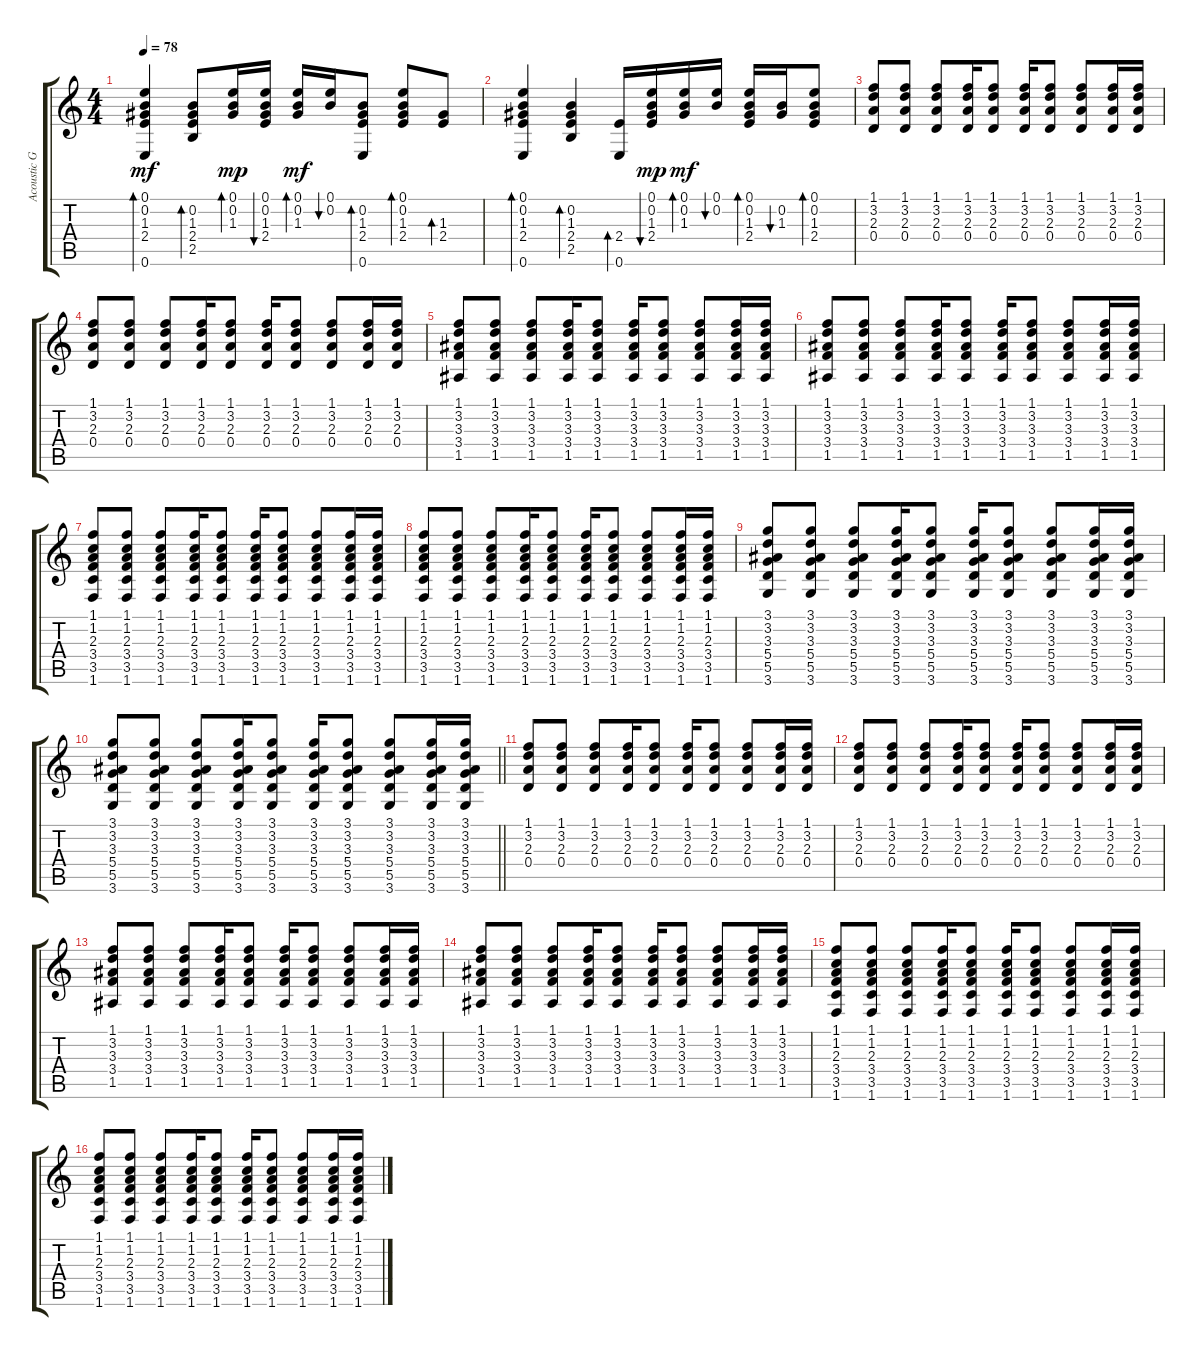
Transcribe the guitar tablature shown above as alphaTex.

\track ("Acoustic Guitar" "Acoustic G") {instrument acousticguitarsteel}
\staff {score tabs}
\tuning (E4 B3 G3 D3 A2 E2) {hide}
\ts (4 4)
\tempo 78
\clef g2
\ks c
(0.1 0.2 1.3 2.4 0.6).4{bd 60 dy mf volume 4} (0.2 1.3 2.4 2.5).8{bd 60} (0.1 0.2 1.3).16{bd 60 dy mp} (0.1 0.2 1.3 2.4).16{bu 60} (0.1 0.2 1.3).16{bd 60 dy mf} (0.1 0.2).16{bu 60} (0.2 1.3 2.4 0.6).8{bd 60} (0.1 0.2 1.3 2.4).8{bd 60} (1.3 2.4).8{bd 60} |
(0.1 0.2 1.3 2.4 0.6).4{bd 60} (0.2 1.3 2.4 2.5).4{bd 60} (2.4 0.6).16{bd 60} (0.1 0.2 1.3 2.4).16{bu 60 dy mp} (0.1 0.2 1.3).16{bd 60 dy mf} (0.1 0.2).16{bu 60} (0.1 0.2 1.3 2.4).16{bd 60} (0.2 1.3).16{bu 60} (0.1 0.2 1.3 2.4).8{bd 60} |
(1.1 3.2 2.3 0.4).8 (1.1 3.2 2.3 0.4).8 (1.1 3.2 2.3 0.4).8 (1.1 3.2 2.3 0.4).16 (1.1 3.2 2.3 0.4).8 (1.1 3.2 2.3 0.4).16 (1.1 3.2 2.3 0.4).8 (1.1 3.2 2.3 0.4).8 (1.1 3.2 2.3 0.4).16 (1.1 3.2 2.3 0.4).16 |
(1.1 3.2 2.3 0.4).8 (1.1 3.2 2.3 0.4).8 (1.1 3.2 2.3 0.4).8 (1.1 3.2 2.3 0.4).16 (1.1 3.2 2.3 0.4).8 (1.1 3.2 2.3 0.4).16 (1.1 3.2 2.3 0.4).8 (1.1 3.2 2.3 0.4).8 (1.1 3.2 2.3 0.4).16 (1.1 3.2 2.3 0.4).16 |
(1.1 3.2 3.3 3.4 1.5).8 (1.1 3.2 3.3 3.4 1.5).8 (1.1 3.2 3.3 3.4 1.5).8 (1.1 3.2 3.3 3.4 1.5).16 (1.1 3.2 3.3 3.4 1.5).8 (1.1 3.2 3.3 3.4 1.5).16 (1.1 3.2 3.3 3.4 1.5).8 (1.1 3.2 3.3 3.4 1.5).8 (1.1 3.2 3.3 3.4 1.5).16 (1.1 3.2 3.3 3.4 1.5).16 |
(1.1 3.2 3.3 3.4 1.5).8 (1.1 3.2 3.3 3.4 1.5).8 (1.1 3.2 3.3 3.4 1.5).8 (1.1 3.2 3.3 3.4 1.5).16 (1.1 3.2 3.3 3.4 1.5).8 (1.1 3.2 3.3 3.4 1.5).16 (1.1 3.2 3.3 3.4 1.5).8 (1.1 3.2 3.3 3.4 1.5).8 (1.1 3.2 3.3 3.4 1.5).16 (1.1 3.2 3.3 3.4 1.5).16 |
(1.1 1.2 2.3 3.4 3.5 1.6).8 (1.1 1.2 2.3 3.4 3.5 1.6).8 (1.1 1.2 2.3 3.4 3.5 1.6).8 (1.1 1.2 2.3 3.4 3.5 1.6).16 (1.1 1.2 2.3 3.4 3.5 1.6).8 (1.1 1.2 2.3 3.4 3.5 1.6).16 (1.1 1.2 2.3 3.4 3.5 1.6).8 (1.1 1.2 2.3 3.4 3.5 1.6).8 (1.1 1.2 2.3 3.4 3.5 1.6).16 (1.1 1.2 2.3 3.4 3.5 1.6).16 |
(1.1 1.2 2.3 3.4 3.5 1.6).8 (1.1 1.2 2.3 3.4 3.5 1.6).8 (1.1 1.2 2.3 3.4 3.5 1.6).8 (1.1 1.2 2.3 3.4 3.5 1.6).16 (1.1 1.2 2.3 3.4 3.5 1.6).8 (1.1 1.2 2.3 3.4 3.5 1.6).16 (1.1 1.2 2.3 3.4 3.5 1.6).8 (1.1 1.2 2.3 3.4 3.5 1.6).8 (1.1 1.2 2.3 3.4 3.5 1.6).16 (1.1 1.2 2.3 3.4 3.5 1.6).16 |
(3.1 3.2 3.3 5.4 5.5 3.6).8 (3.1 3.2 3.3 5.4 5.5 3.6).8 (3.1 3.2 3.3 5.4 5.5 3.6).8 (3.1 3.2 3.3 5.4 5.5 3.6).16 (3.1 3.2 3.3 5.4 5.5 3.6).8 (3.1 3.2 3.3 5.4 5.5 3.6).16 (3.1 3.2 3.3 5.4 5.5 3.6).8 (3.1 3.2 3.3 5.4 5.5 3.6).8 (3.1 3.2 3.3 5.4 5.5 3.6).16 (3.1 3.2 3.3 5.4 5.5 3.6).16 |
\barLineRight lightlight
(3.1 3.2 3.3 5.4 5.5 3.6).8 (3.1 3.2 3.3 5.4 5.5 3.6).8 (3.1 3.2 3.3 5.4 5.5 3.6).8 (3.1 3.2 3.3 5.4 5.5 3.6).16 (3.1 3.2 3.3 5.4 5.5 3.6).8 (3.1 3.2 3.3 5.4 5.5 3.6).16 (3.1 3.2 3.3 5.4 5.5 3.6).8 (3.1 3.2 3.3 5.4 5.5 3.6).8 (3.1 3.2 3.3 5.4 5.5 3.6).16 (3.1 3.2 3.3 5.4 5.5 3.6).16 |
(1.1 3.2 2.3 0.4).8{volume 6} (1.1 3.2 2.3 0.4).8 (1.1 3.2 2.3 0.4).8 (1.1 3.2 2.3 0.4).16 (1.1 3.2 2.3 0.4).8 (1.1 3.2 2.3 0.4).16 (1.1 3.2 2.3 0.4).8 (1.1 3.2 2.3 0.4).8 (1.1 3.2 2.3 0.4).16 (1.1 3.2 2.3 0.4).16 |
(1.1 3.2 2.3 0.4).8 (1.1 3.2 2.3 0.4).8 (1.1 3.2 2.3 0.4).8 (1.1 3.2 2.3 0.4).16 (1.1 3.2 2.3 0.4).8 (1.1 3.2 2.3 0.4).16 (1.1 3.2 2.3 0.4).8 (1.1 3.2 2.3 0.4).8 (1.1 3.2 2.3 0.4).16 (1.1 3.2 2.3 0.4).16 |
(1.1 3.2 3.3 3.4 1.5).8 (1.1 3.2 3.3 3.4 1.5).8 (1.1 3.2 3.3 3.4 1.5).8 (1.1 3.2 3.3 3.4 1.5).16 (1.1 3.2 3.3 3.4 1.5).8 (1.1 3.2 3.3 3.4 1.5).16 (1.1 3.2 3.3 3.4 1.5).8 (1.1 3.2 3.3 3.4 1.5).8 (1.1 3.2 3.3 3.4 1.5).16 (1.1 3.2 3.3 3.4 1.5).16 |
(1.1 3.2 3.3 3.4 1.5).8 (1.1 3.2 3.3 3.4 1.5).8 (1.1 3.2 3.3 3.4 1.5).8 (1.1 3.2 3.3 3.4 1.5).16 (1.1 3.2 3.3 3.4 1.5).8 (1.1 3.2 3.3 3.4 1.5).16 (1.1 3.2 3.3 3.4 1.5).8 (1.1 3.2 3.3 3.4 1.5).8 (1.1 3.2 3.3 3.4 1.5).16 (1.1 3.2 3.3 3.4 1.5).16 |
(1.1 1.2 2.3 3.4 3.5 1.6).8 (1.1 1.2 2.3 3.4 3.5 1.6).8 (1.1 1.2 2.3 3.4 3.5 1.6).8 (1.1 1.2 2.3 3.4 3.5 1.6).16 (1.1 1.2 2.3 3.4 3.5 1.6).8 (1.1 1.2 2.3 3.4 3.5 1.6).16 (1.1 1.2 2.3 3.4 3.5 1.6).8 (1.1 1.2 2.3 3.4 3.5 1.6).8 (1.1 1.2 2.3 3.4 3.5 1.6).16 (1.1 1.2 2.3 3.4 3.5 1.6).16 |
(1.1 1.2 2.3 3.4 3.5 1.6).8 (1.1 1.2 2.3 3.4 3.5 1.6).8 (1.1 1.2 2.3 3.4 3.5 1.6).8 (1.1 1.2 2.3 3.4 3.5 1.6).16 (1.1 1.2 2.3 3.4 3.5 1.6).8 (1.1 1.2 2.3 3.4 3.5 1.6).16 (1.1 1.2 2.3 3.4 3.5 1.6).8 (1.1 1.2 2.3 3.4 3.5 1.6).8 (1.1 1.2 2.3 3.4 3.5 1.6).16 (1.1 1.2 2.3 3.4 3.5 1.6).16
